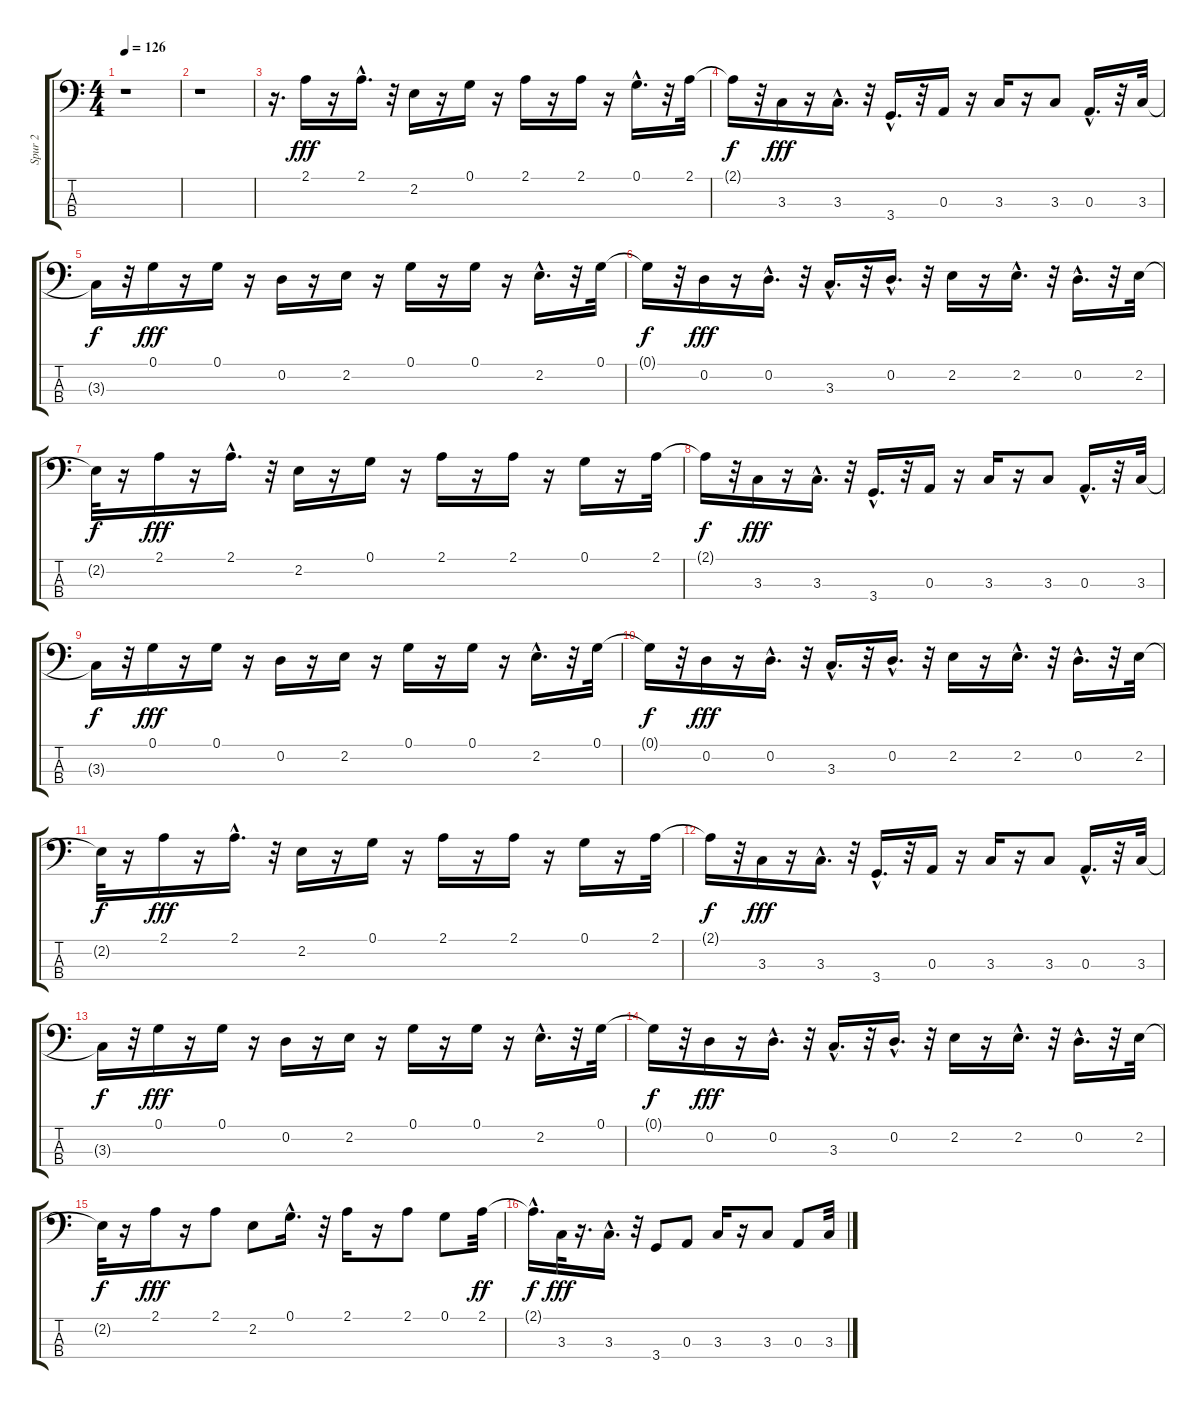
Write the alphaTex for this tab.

\track ("Spur 2" "Spur 2") {instrument electricbassfinger}
\staff {score tabs}
\tuning (G2 D2 A1 E1) {hide}
\ts (4 4)
\tempo 126
\clef f4
\ks c
r.1{dy fff instrument electricbassfinger} |
r.1 |
r.16{d} 2.1.16 r.16 2.1{hac}.16{d} r.32 2.2.16 r.16 0.1.16 r.16 2.1.16 r.16 2.1.16 r.16 0.1{hac}.16{d} r.32 2.1.32 |
2.1{t}.16{dy f} r.32 3.3.16{dy fff} r.16 3.3{hac}.16{d} r.32 3.4{hac}.16{d} r.32 0.3.16 r.16 3.3.16 r.16 3.3.8 0.3{hac}.16{d} r.32 3.3.32 |
3.3{t}.16{dy f} r.32 0.1.16{dy fff} r.16 0.1.16 r.16 0.2.16 r.16 2.2.16 r.16 0.1.16 r.16 0.1.16 r.16 2.2{hac}.16{d} r.32 0.1.32 |
0.1{t}.16{dy f} r.32 0.2.16{dy fff} r.16 0.2{hac}.16{d} r.32 3.3{hac}.16{d} r.32 0.2{hac}.16{d} r.32 2.2.16 r.16 2.2{hac}.16{d} r.32 0.2{hac}.16{d} r.32 2.2.32 |
2.2{t}.32{dy f} r.16 2.1.16{dy fff} r.16 2.1{hac}.16{d} r.32 2.2.16 r.16 0.1.16 r.16 2.1.16 r.16 2.1.16 r.16 0.1.16 r.16 2.1.32 |
2.1{t}.16{dy f} r.32 3.3.16{dy fff} r.16 3.3{hac}.16{d} r.32 3.4{hac}.16{d} r.32 0.3.16 r.16 3.3.16 r.16 3.3.8 0.3{hac}.16{d} r.32 3.3.32 |
3.3{t}.16{dy f} r.32 0.1.16{dy fff} r.16 0.1.16 r.16 0.2.16 r.16 2.2.16 r.16 0.1.16 r.16 0.1.16 r.16 2.2{hac}.16{d} r.32 0.1.32 |
0.1{t}.16{dy f} r.32 0.2.16{dy fff} r.16 0.2{hac}.16{d} r.32 3.3{hac}.16{d} r.32 0.2{hac}.16{d} r.32 2.2.16 r.16 2.2{hac}.16{d} r.32 0.2{hac}.16{d} r.32 2.2.32 |
2.2{t}.32{dy f} r.16 2.1.16{dy fff} r.16 2.1{hac}.16{d} r.32 2.2.16 r.16 0.1.16 r.16 2.1.16 r.16 2.1.16 r.16 0.1.16 r.16 2.1.32 |
2.1{t}.16{dy f} r.32 3.3.16{dy fff} r.16 3.3{hac}.16{d} r.32 3.4{hac}.16{d} r.32 0.3.16 r.16 3.3.16 r.16 3.3.8 0.3{hac}.16{d} r.32 3.3.32 |
3.3{t}.16{dy f} r.32 0.1.16{dy fff} r.16 0.1.16 r.16 0.2.16 r.16 2.2.16 r.16 0.1.16 r.16 0.1.16 r.16 2.2{hac}.16{d} r.32 0.1.32 |
0.1{t}.16{dy f} r.32 0.2.16{dy fff} r.16 0.2{hac}.16{d} r.32 3.3{hac}.16{d} r.32 0.2{hac}.16{d} r.32 2.2.16 r.16 2.2{hac}.16{d} r.32 0.2{hac}.16{d} r.32 2.2.32 |
2.2{t}.32{dy f} r.16 2.1.16{dy fff} r.16 2.1.8 2.2.8 0.1{hac}.16{d} r.32 2.1.16 r.16 2.1.8 0.1.8 2.1.32{dy ff} |
2.1{hac t}.16{d dy f} 3.3.32{dy fff} r.16{d} 3.3{hac}.16{d} r.32 3.4.8 0.3.8 3.3.16 r.16 3.3.8 0.3.8 3.3.32
